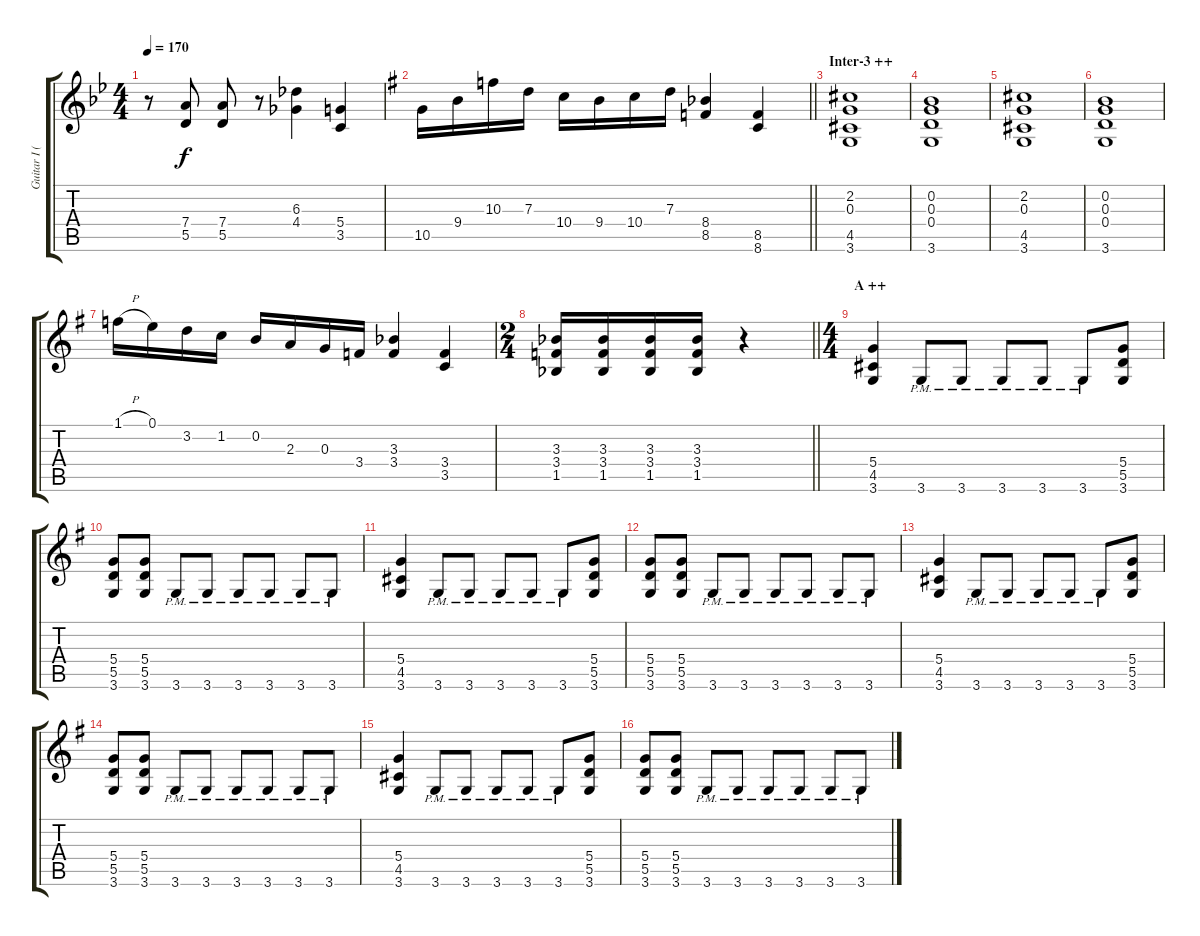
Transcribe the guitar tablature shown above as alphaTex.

\track ("Guitar I (Yamanaka Sawako/\"Catherine\")" "Guitar I (") {instrument distortionguitar}
\staff {score tabs}
\tuning (E4 B3 G3 D3 A2 E2) {hide}
\ts (4 4)
\tempo 170
\clef g2
\ks bb
r.8{dy f} (7.4 5.5).8 (7.4 5.5).8 r.8 (6.3 4.4).4 (5.4 3.5).4 |
\barLineRight lightlight
\ks g
10.5.16 9.4.16 10.3.16 7.3.16 10.4.16 9.4.16 10.4.16 7.3.16 (8.4{acc b} 8.5).4 (8.5 8.6).4 |
\section ("" "Inter-3 ++")
(2.2 0.3 4.5 3.6).1 |
(0.2 0.3 0.4 3.6).1 |
(2.2 0.3 4.5 3.6).1 |
(0.2 0.3 0.4 3.6).1 |
1.1{h}.16 0.1.16 3.2.16 1.2.16 0.2.16 2.3.16 0.3.16 3.4.16 (3.3{acc b} 3.4).4 (3.4 3.5).4 |
\ts (2 4)
\barLineRight lightlight
(3.3{acc b} 3.4 1.5{acc b}).16 (3.3{acc b} 3.4 1.5{acc b}).16 (3.3{acc b} 3.4 1.5{acc b}).16 (3.3{acc b} 3.4 1.5{acc b}).16 r.4 |
\ts (4 4)
\section ("" "A ++")
(5.4 4.5 3.6).4 3.6{pm}.8 3.6{pm}.8 3.6{pm}.8 3.6{pm}.8 3.6{pm}.8 (5.4 5.5 3.6).8 |
(5.4 5.5 3.6).8 (5.4 5.5 3.6).8 3.6{pm}.8 3.6{pm}.8 3.6{pm}.8 3.6{pm}.8 3.6{pm}.8 3.6{pm}.8 |
(5.4 4.5 3.6).4 3.6{pm}.8 3.6{pm}.8 3.6{pm}.8 3.6{pm}.8 3.6{pm}.8 (5.4 5.5 3.6).8 |
(5.4 5.5 3.6).8 (5.4 5.5 3.6).8 3.6{pm}.8 3.6{pm}.8 3.6{pm}.8 3.6{pm}.8 3.6{pm}.8 3.6{pm}.8 |
(5.4 4.5 3.6).4 3.6{pm}.8 3.6{pm}.8 3.6{pm}.8 3.6{pm}.8 3.6{pm}.8 (5.4 5.5 3.6).8 |
(5.4 5.5 3.6).8 (5.4 5.5 3.6).8 3.6{pm}.8 3.6{pm}.8 3.6{pm}.8 3.6{pm}.8 3.6{pm}.8 3.6{pm}.8 |
(5.4 4.5 3.6).4 3.6{pm}.8 3.6{pm}.8 3.6{pm}.8 3.6{pm}.8 3.6{pm}.8 (5.4 5.5 3.6).8 |
(5.4 5.5 3.6).8 (5.4 5.5 3.6).8 3.6{pm}.8 3.6{pm}.8 3.6{pm}.8 3.6{pm}.8 3.6{pm}.8 3.6{pm}.8
